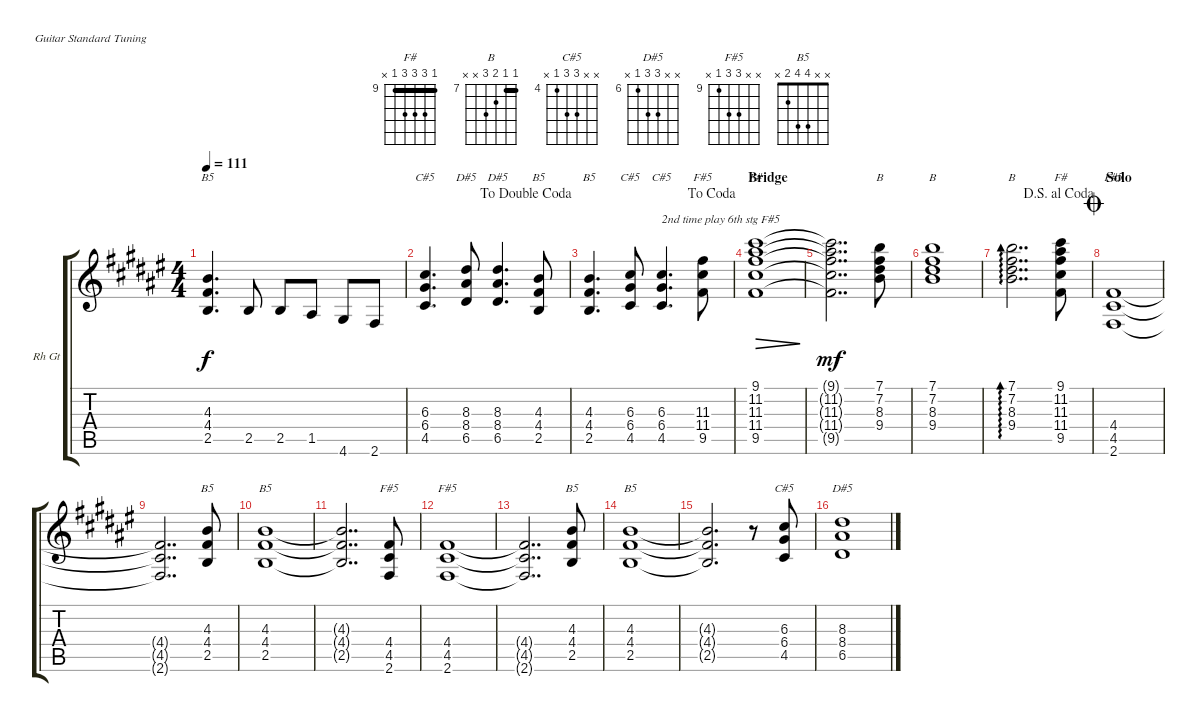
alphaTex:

\bracketExtendMode groupsimilarinstruments
\useSystemSignSeparator
\multiTrackTrackNamePolicy allsystems
\firstSystemTrackNameOrientation horizontal
\otherSystemsTrackNameOrientation horizontal
\track ("Rhythm Guitar" "Rh Gt") {instrument electricguitarclean}
\staff {score tabs}
\tuning (E4 B3 G3 D3 A2 E2)
\chord ("F#" 9 11 11 11 9 x) {firstfret 9 barre 9}
\chord ("B" 7 7 8 9 x x) {firstfret 7 barre 7}
\chord ("C#5" x x 6 6 4 x) {firstfret 4}
\chord ("D#5" x x 8 8 6 x) {firstfret 6}
\chord ("F#5" x x x 4 4 2)
\chord ("B5" x x 4 4 2 x) {barre 4}
\chord ("B5" x x 4 4 2 x)
\chord ("F#5" x x 11 11 9 x) {firstfret 9}
\ts (4 4)
\tempo 111
\clef g2
\scale
0.364807
\ks f#
(4.3 2.5 4.4).4{d ch "B5" dy f} 2.5.8 2.5.8 1.5.8 4.6.8 2.6.8 |
\jump dadoublecoda
\scale
0.313304 (4.5 6.4 6.3).4{d ch "C#5"} (6.5 8.4 8.3).8{ch "D#5"} (6.5 8.4 8.3).4{d ch "D#5"} (2.5 4.4 4.3).8{ch "B5"} |
\jump dacoda
\scale
0.321985 (2.5 4.4 4.3).4{d ch "B5"} (4.5 6.4 6.3).8{ch "C#5"} (4.5 6.4 6.3).4{d ch "C#5" txt "2nd time play 6th stg F#5"} (9.5 11.4 11.3).8{ch "F#5"} |
\section ("" "Bridge")
\scale
0.333333 (9.5 11.4 11.3 11.2 9.1).1{ch "F#" dec} |
\scale
0.333333 (9.5{t} 11.4{t} 11.3{t} 11.2{t} 9.1{t}).2{dd dy mf} (9.4 8.3 7.2 7.1).8{ch "B"} |
\scale
0.333333 (9.4 8.3 7.2 7.1).1{ch "B"} |
\jump dalsegnoalcoda
\scale
0.333333 (9.4 8.3 7.2 7.1).2{dd ad 0 ch "B"} (9.5 11.4 11.3 11.2 9.1).8{ch "F#"} |
\section ("" "Solo")
\jump coda
\scale
0.307453 (4.4 2.6 4.5).1{ch "F#5"} |
\scale
0.30104 (4.4{t} 2.6{t} 4.5{t}).2{dd} (2.5 4.4 4.3).8{ch "B5"} |
\scale
0.130574 (2.5 4.4 4.3).1{ch "B5"} |
\scale
0.377583 (2.5{t} 4.4{t} 4.3{t}).2{dd} (2.6 4.4 4.5).8{ch "F#5"} |
\scale
0.149348 (4.4 2.6 4.5).1{ch "F#5"} |
\scale
0.342284 (4.4{t} 2.6{t} 4.5{t}).2{dd} (2.5 4.4 4.3).8{ch "B5"} |
\scale
0.167477 (2.5 4.4 4.3).1{ch "B5"} |
\scale
0.223902 (2.5{t} 4.4{t} 4.3{t}).2{d} r.8 (4.5 6.4 6.3).8{ch "C#5"} |
\scale
0.144213 (6.5 8.4 8.3).1{ch "D#5"}
